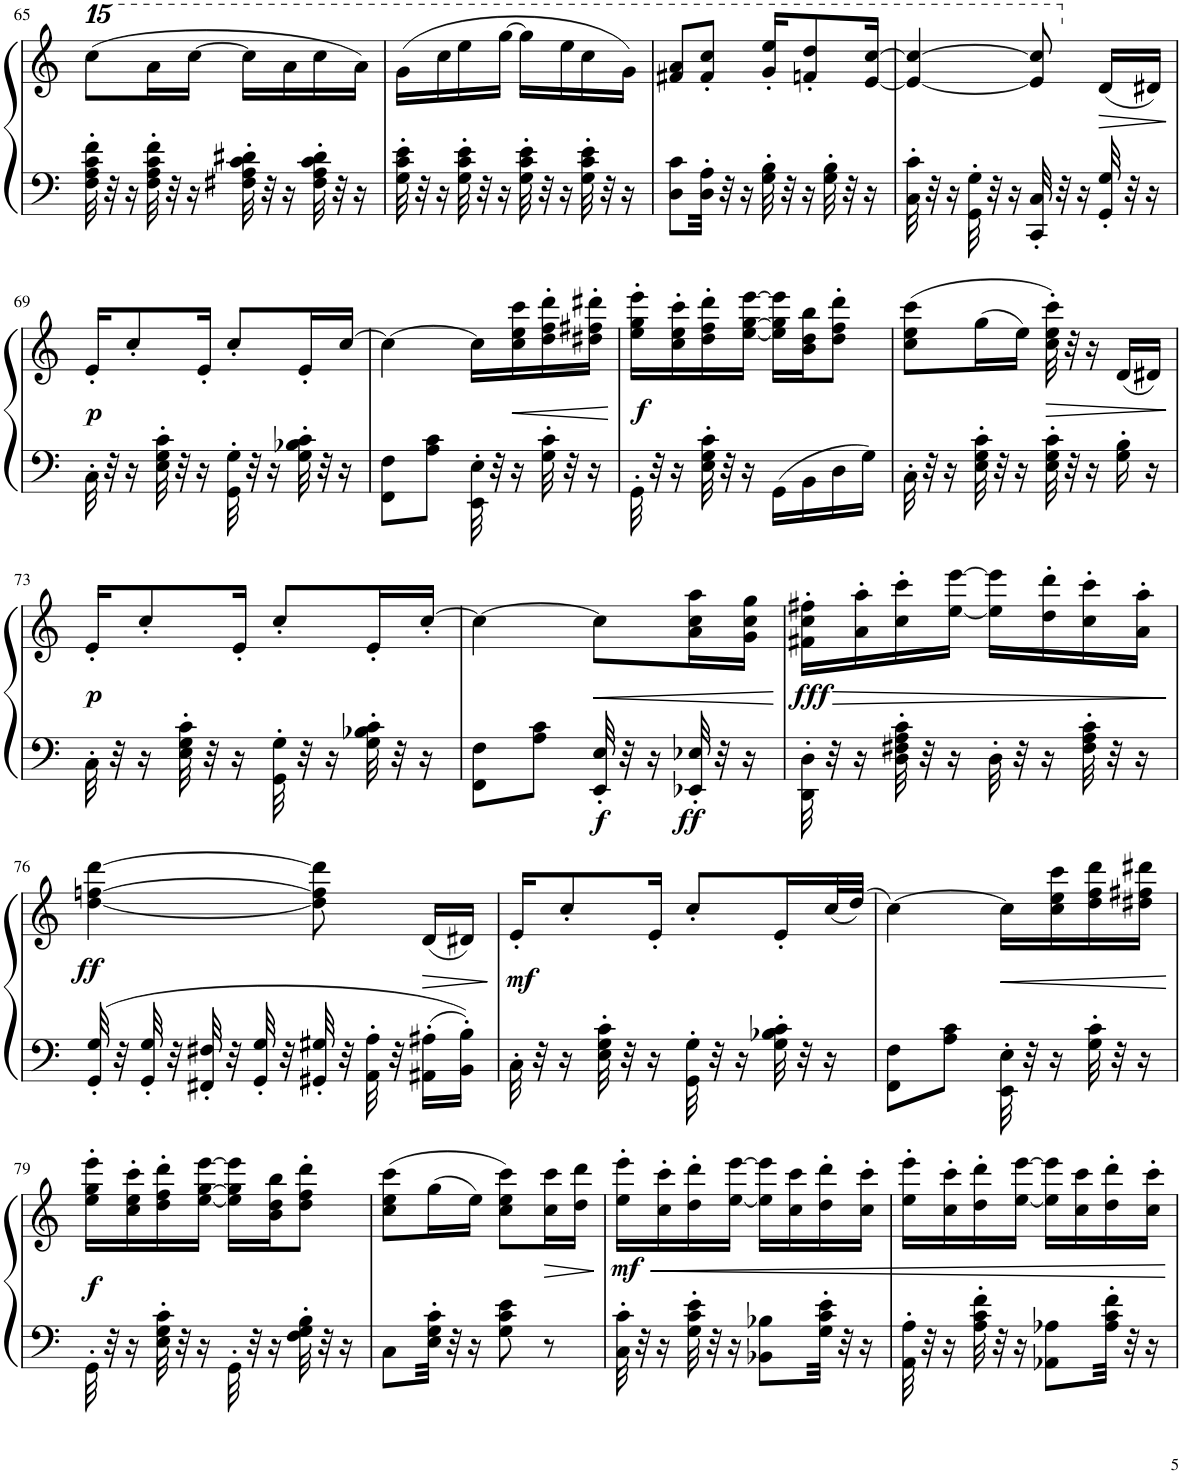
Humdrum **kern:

**kern	**kern	**dynam
*part1	*part1	*part1
*staff2	*staff1	*staff1/2
*I"Piano	*	*
*I'Pno.	*	*
!!LO:PB:g=z
*clefF4	*clefG2	*
*k[]	*k[]	*
*M2/4	*M2/4	*
*	*15ma	*
=65	=65	=65
32F\' 32A\' 32c\' 32f\'	(8cccc\L	.
32r	.	.
16r	.	.
32F\' 32A\' 32c\' 32f\'	16aaa\L	.
32r	.	.
16r	[16cccc\JJ	.
32F#X\' 32A\' 32c\' 32d#X\'	16cccc\LL]	.
32r	.	.
16r	16aaa\	.
32F#\' 32A\' 32c\' 32d#\'	16cccc\	.
32r	.	.
16r	16aaa\JJ)	.
=66	=66	=66
32G\' 32c\' 32e\'	(16ggg\LL	.
32r	.	.
16r	16cccc\	.
32G\' 32c\' 32e\'	16eeee\	.
32r	.	.
16r	[16gggg\JJ	.
32G\' 32c\' 32e\'	16gggg\LL]	.
32r	.	.
16r	16eeee\	.
32G\' 32c\' 32e\'	16cccc\	.
32r	.	.
16r	16ggg\JJ)	.
=67	=67	=67
8D\ 8c\L	8fff#X/ 8aaa/L	.
32D\' 32A\'Jkk	8fff#/' 8cccc/'J	.
32r	.	.
16r	.	.
32G\' 32B\'	16ggg/' 16eeee/'KL	.
32r	.	.
16r	8fffn/' 8dddd/'	.
32G\' 32B\'	.	.
32r	.	.
16r	[16eee/ [16cccc/Jk	.
=68	=68	=68
32C\' 32c\'	4eee/_ 4cccc/_	.
32r	.	.
16r	.	.
32GG\' 32G\'	.	.
32r	.	.
16r	.	.
32CC/' 32C/'	8eee/] 8cccc/]	.
32r	.	.
16r	.	.
*	*X15ma	*
!	!	!LO:HP:b
32GG/' 32G/'	(16d/LL	>
32r	.	.
16r	16d#X/JJ)	.
.	.	]
!!LO:LB:g=z
=69	=69	=69
!	!	!LO:DY:b
32C'\	16e'/KL	p
32r	.	.
16r	8cc'/	.
32E\' 32G\' 32c\'	.	.
32r	.	.
16r	16e'/Jk	.
32GG\' 32G\'	8cc'/L	.
32r	.	.
16r	.	.
32G\' 32B-X\' 32c\'	16e'/L	.
32r	.	.
16r	[16cc/JJ	.
=70	=70	=70
8FF\ 8F\L	4cc\_	.
8A\ 8c\J	.	.
32EE\' 32E\'	16cc\LL]	.
32r	.	.
!	!	!LO:HP:b
16r	16cc\ 16ee\ 16ccc\	<
32G\' 32c\'	16dd\' 16ff\' 16ddd\'	.
32r	.	.
16r	16dd#X\' 16ff#X\' 16ddd#X\'JJ	.
.	.	[
=71	=71	=71
!	!	!LO:DY:b
32GG'\	16ee\' 16gg\' 16eee\'LL	f
32r	.	.
16r	16cc\' 16ee\' 16ccc\'	.
32E\' 32G\' 32c\'	16dd\' 16ff\' 16ddd\'	.
32r	.	.
16r	[<16ee\ [16gg\ [16eee\JJ	.
16GG\LL	16ee\] 16gg\] 16eee\]LL	.
16BB\	16b\ 16dd\ 16bb\J	.
16D\	8dd\' 8ff\' 8ddd\'J	.
16G\JJ	.	.
=72	=72	=72
32C'\	(8cc\ 8ee\ 8ccc\L	.
32r	.	.
16r	.	.
32E\' 32G\' 32c\'	(16gg\L	.
32r	.	.
16r	16ee\JJ)	.
!	!	!LO:HP:b
32E\' 32G\' 32c\'	32cc\' 32ee\' 32ccc\')	>
32r	32r	.
16r	16r	.
16G\' 16B\'	(16d/LL	.
16r	16d#X/JJ)	.
.	.	]
!!LO:LB:g=z
=73	=73	=73
!	!	!LO:DY:b
32C'\	16e'/KL	p
32r	.	.
16r	8cc'/	.
32E\' 32G\' 32c\'	.	.
32r	.	.
16r	16e'/Jk	.
32GG\' 32G\'	8cc'/L	.
32r	.	.
16r	.	.
32G\' 32B-X\' 32c\'	16e'/L	.
32r	.	.
16r	[16cc'/JJ	.
=74	=74	=74
8FF\ 8F\L	4cc\_	.
8A\ 8c\J	.	.
!	!	!LO:HP:b
!	!	!LO:DY:n=1:b=2
32EE/' 32E/'	8cc\L]	< f
32r	.	.
16r	.	.
!	!	!LO:DY:n=2:b=2
32EE-X/' 32E-X/'	16a\ 16cc\ 16aa\L	ff
32r	.	.
16r	16g\ 16cc\ 16gg\JJ	.
.	.	[
=75	=75	=75
!	!	!LO:HP:b
!	!	!LO:DY:n=1:b
32DD\' 32D\'	16f#X\' 16cc\' 16ff#X\'LL	> fff
32r	.	.
16r	16a\' 16aa\'	.
32D\' 32F#X\' 32A\' 32c\'	16cc\' 16ccc\'	.
32r	.	.
16r	[<16ee\ [16eee\JJ	.
32D'\	16ee\] 16eee\]LL	.
32r	.	.
16r	16dd\' 16ddd\'	.
32F#\' 32A\' 32c\'	16cc\' 16ccc\'	.
32r	.	.
16r	16a\' 16aa\'JJ	.
.	.	]
!!LO:LB:g=z
=76	=76	=76
!	!	!LO:DY:b
32GG/' 32G/'	[<4dd\ [4ffn\ [4ddd\	ff
32r	.	.
32GG/' 32G/'	.	.
32r	.	.
32FF#X/' 32F#X/'	.	.
32r	.	.
32GG/' 32G/'	.	.
32r	.	.
32GG#X/' 32G#X/'	8dd\] 8ff\] 8ddd\]	.
32r	.	.
32AA\' 32A\'	.	.
32r	.	.
!	!	!LO:HP:b
16AA#X\' 16A#X\'LL	(16d/LL	>
16BB\' 16B\'JJ	16d#X/JJ)	.
.	.	]
=77	=77	=77
!	!	!LO:DY:b
32C'\	16e'/KL	mf
32r	.	.
16r	8cc'/	.
32E\' 32G\' 32c\'	.	.
32r	.	.
16r	16e'/Jk	.
32GG\' 32G\'	8cc'/L	.
32r	.	.
16r	.	.
32G\' 32B-X\' 32c\'	16e'/L	.
32r	.	.
16r	(32cc/L	.
.	(32dd/JJJ)	.
=78	=78	=78
8FF\ 8F\L	[4cc\)	.
8A\ 8c\J	.	.
!	!	!LO:HP:b
32EE\' 32E\'	16cc\LL]	<
32r	.	.
16r	16cc\ 16ee\ 16ccc\	.
32G\' 32c\'	16dd\ 16ff\ 16ddd\	.
32r	.	.
16r	16dd#X\ 16ff#X\ 16ddd#X\JJ	.
.	.	[
!!LO:LB:g=z
=79	=79	=79
!	!	!LO:DY:b
32GG'\	16ee\' 16gg\' 16eee\'LL	f
32r	.	.
16r	16cc\' 16ee\' 16ccc\'	.
32E\' 32G\' 32c\'	16dd\' 16ff\' 16ddd\'	.
32r	.	.
16r	[<16ee\ [16gg\ [16eee\JJ	.
32GG'\	16ee\] 16gg\] 16eee\]LL	.
32r	.	.
16r	16b\ 16dd\ 16bb\J	.
32F\' 32G\' 32B\'	8dd\' 8ff\' 8ddd\'J	.
32r	.	.
16r	.	.
=80	=80	=80
8C\L	(8cc\ 8ee\ 8ccc\L	.
32E\' 32G\' 32c\'Jkk	(16gg\L	.
32r	.	.
16r	16ee\JJ)	.
8G\ 8c\ 8e\	8cc\ 8ee\ 8ccc\L)	.
!	!	!LO:HP:b
8r	16cc\ 16ccc\L	>
.	16dd\ 16ddd\JJ	.
.	.	]
=81	=81	=81
!	!	!LO:HP:b
!	!	!LO:DY:n=1:b
32C\' 32c\'	16ee\' 16eee\'LL	< mf
32r	.	.
16r	16cc\' 16ccc\'	.
32G\' 32c\' 32e\'	16dd\' 16ddd\'	.
32r	.	.
16r	[<16ee\ [16eee\JJ	.
8BB-X\ 8B-X\L	16ee\] 16eee\]LL	.
.	16cc\ 16ccc\	.
32G\' 32c\' 32e\'Jkk	16dd\' 16ddd\'	.
32r	.	.
16r	16cc\' 16ccc\'JJ	.
=82	=82	=82
32AA\' 32A\'	16ee\' 16eee\'LL	.
32r	.	.
16r	16cc\' 16ccc\'	.
32A\' 32c\' 32f\'	16dd\' 16ddd\'	.
32r	.	.
16r	[<16ee\ [16eee\JJ	.
8AA-X\ 8A-X\L	16ee\] 16eee\]LL	.
.	16cc\ 16ccc\	.
32A-\' 32c\' 32f\'Jkk	16dd\' 16ddd\'	.
32r	.	.
16r	16cc\' 16ccc\'JJ	.
.	.	[
=	=	=
*-	*-	*-
